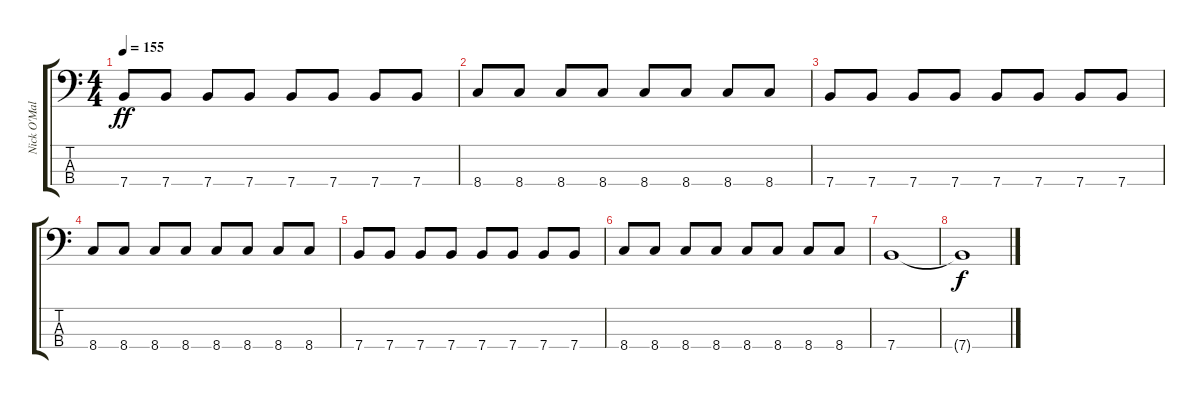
\track ("Nick O'Malley" "Nick O'Mal") {instrument electricbassfinger}
\staff {score tabs}
\tuning (G2 D2 A1 E1) {hide}
\ts (4 4)
\tempo 155
\clef f4
\ks c
7.4.8{dy ff} 7.4.8 7.4.8 7.4.8 7.4.8 7.4.8 7.4.8 7.4.8 |
8.4.8 8.4.8 8.4.8 8.4.8 8.4.8 8.4.8 8.4.8 8.4.8 |
7.4.8 7.4.8 7.4.8 7.4.8 7.4.8 7.4.8 7.4.8 7.4.8 |
8.4.8 8.4.8 8.4.8 8.4.8 8.4.8 8.4.8 8.4.8 8.4.8 |
7.4.8 7.4.8 7.4.8 7.4.8 7.4.8 7.4.8 7.4.8 7.4.8 |
8.4.8 8.4.8 8.4.8 8.4.8 8.4.8 8.4.8 8.4.8 8.4.8 |
7.4.1 |
7.4{t}.1{dy f}
